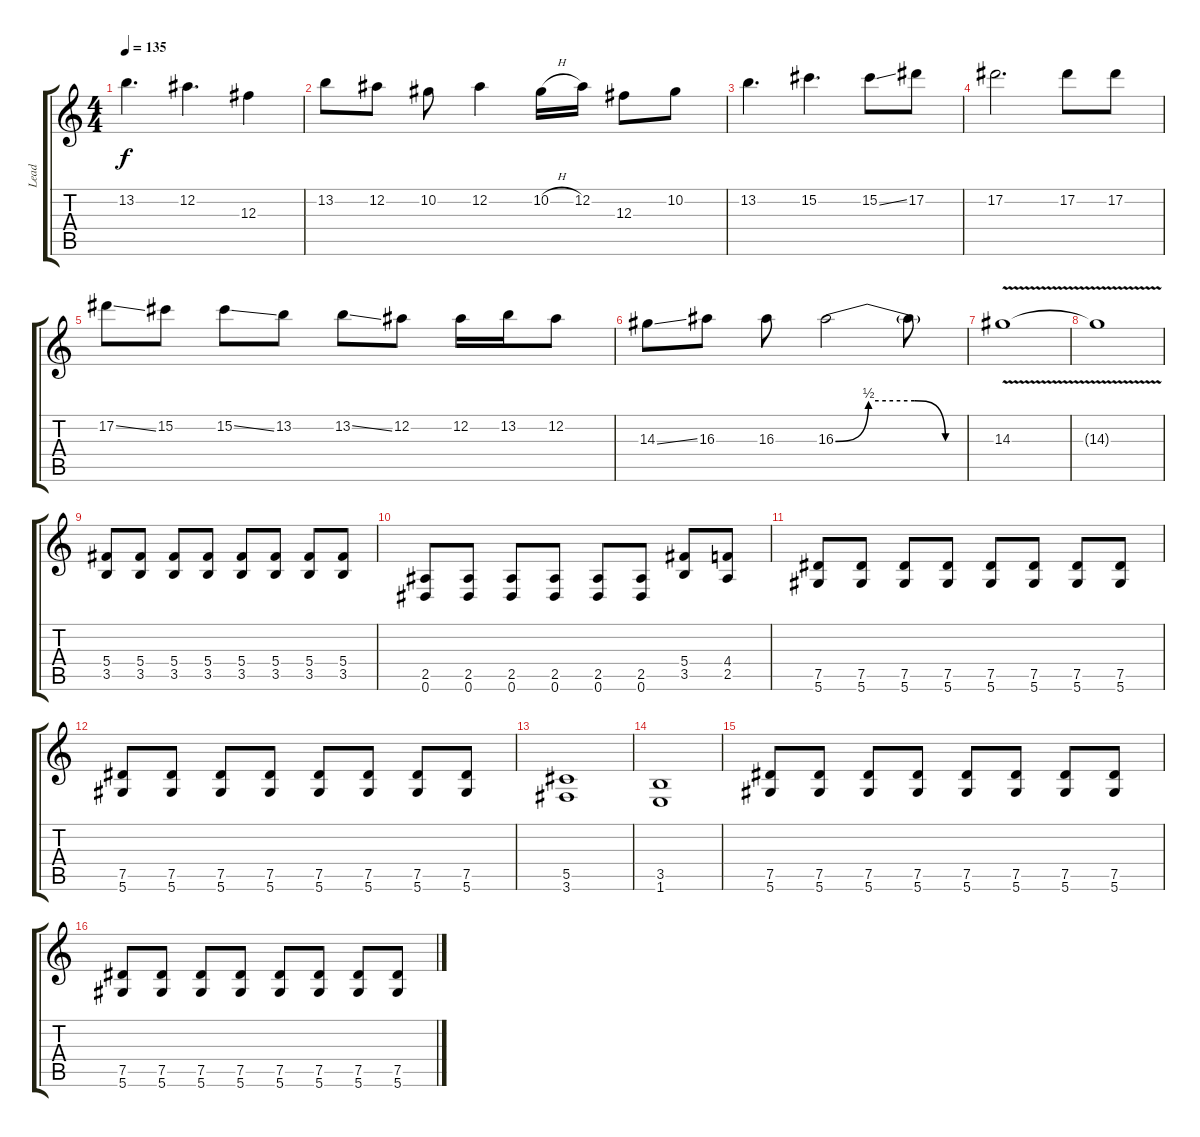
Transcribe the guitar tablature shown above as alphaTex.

\track ("Lead" "Lead") {instrument distortionguitar}
\staff {score tabs}
\tuning (Eb4 Bb3 Gb3 Db3 Ab2 Eb2) {hide}
\ts (4 4)
\tempo 135
\clef g2
\ks c
13.2.4{d dy f} 12.2.4{d} 12.3.4 |
13.2.8 12.2.8 10.2.8 12.2.4 10.2{h}.16 12.2.16 12.3.8 10.2.8 |
13.2.4{d} 15.2.4{d} 15.2{ss}.8 17.2.8 |
17.2.2{d} 17.2.8 17.2.8 |
17.2{ss}.8 15.2.8 15.2{ss}.8 13.2.8 13.2{ss}.8 12.2.8 12.2.16 13.2.16 12.2.8 |
14.3{ss}.8 16.3.8 16.3.8 16.3{be (custom 0 0 15 2 36 2 50 0 60 0)}.2 16.3{t}.8 |
14.3{v}.1 |
14.3{t}.1 |
(5.4 3.5).8 (5.4 3.5).8 (5.4 3.5).8 (5.4 3.5).8 (5.4 3.5).8 (5.4 3.5).8 (5.4 3.5).8 (5.4 3.5).8 |
(2.5 0.6).8 (2.5 0.6).8 (2.5 0.6).8 (2.5 0.6).8 (2.5 0.6).8 (2.5 0.6).8 (5.4 3.5).8 (4.4 2.5).8 |
(7.5 5.6).8 (7.5 5.6).8 (7.5 5.6).8 (7.5 5.6).8 (7.5 5.6).8 (7.5 5.6).8 (7.5 5.6).8 (7.5 5.6).8 |
(7.5 5.6).8 (7.5 5.6).8 (7.5 5.6).8 (7.5 5.6).8 (7.5 5.6).8 (7.5 5.6).8 (7.5 5.6).8 (7.5 5.6).8 |
(5.5 3.6).1 |
(3.5 1.6).1 |
(7.5 5.6).8{volume 13} (7.5 5.6).8 (7.5 5.6).8 (7.5 5.6).8 (7.5 5.6).8 (7.5 5.6).8 (7.5 5.6).8 (7.5 5.6).8 |
(7.5 5.6).8 (7.5 5.6).8 (7.5 5.6).8 (7.5 5.6).8 (7.5 5.6).8 (7.5 5.6).8 (7.5 5.6).8 (7.5 5.6).8
